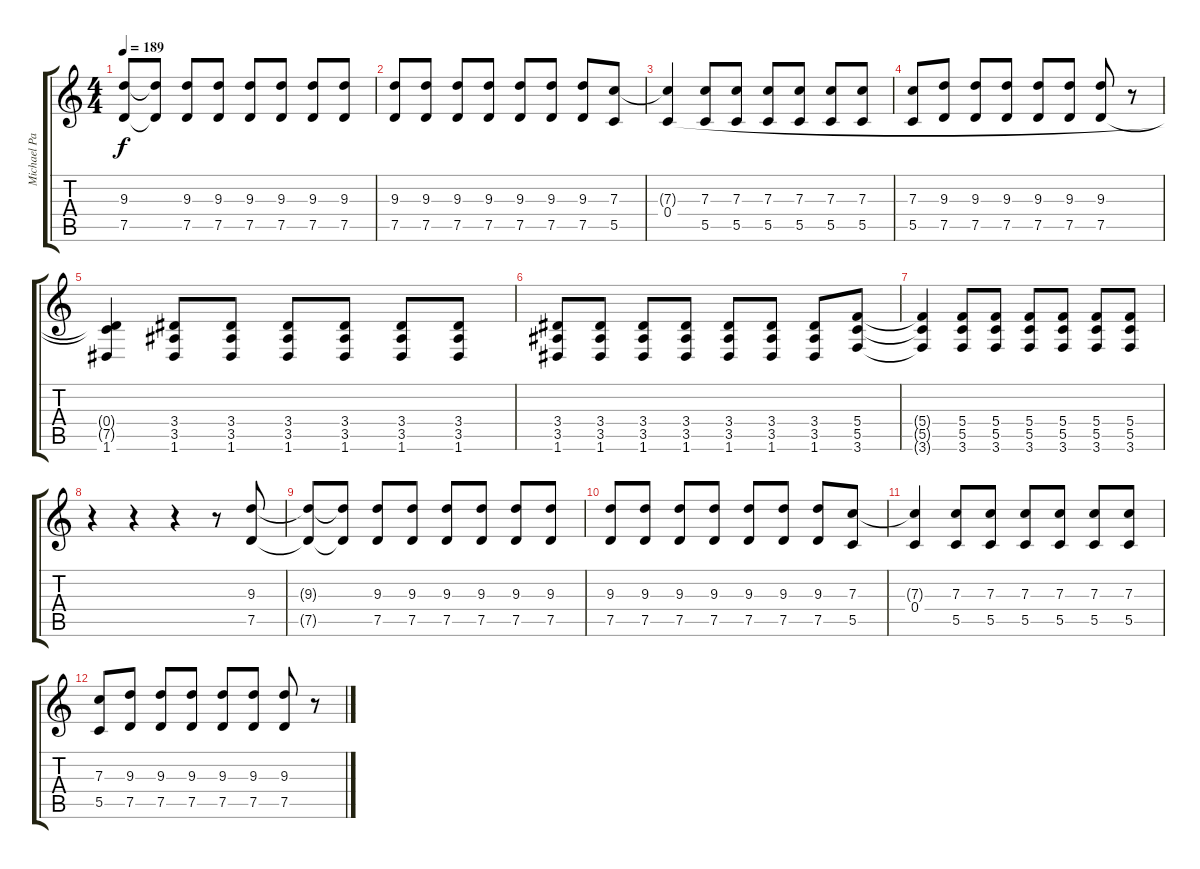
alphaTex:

\track ("Michael Paget " "Michael Pa") {instrument distortionguitar}
\staff {score tabs}
\tuning (D4 A3 F3 C3 G2 D2) {hide}
\ts (4 4)
\tempo 189
\clef g2
\ks c
(9.3{t} 7.5{t}).8{dy f} (9.3{t} 7.5{t}).8 (9.3 7.5).8 (9.3 7.5).8 (9.3 7.5).8 (9.3 7.5).8 (9.3 7.5).8 (9.3 7.5).8 |
(9.3 7.5).8 (9.3 7.5).8 (9.3 7.5).8 (9.3 7.5).8 (9.3 7.5).8 (9.3 7.5).8 (9.3 7.5).8 (7.3 5.5).8 |
(7.3{t} 0.4).4 (7.3 5.5).8 (7.3 5.5).8 (7.3 5.5).8 (7.3 5.5).8 (7.3 5.5).8 (7.3 5.5).8 |
(7.3 5.5).8 (9.3 7.5).8 (9.3 7.5).8 (9.3 7.5).8 (9.3 7.5).8 (9.3 7.5).8 (9.3 7.5).8 r.8 |
(0.4{t} 7.5{t} 1.6).4{volume 2} (3.4 3.5 1.6).8 (3.4 3.5 1.6).8 (3.4 3.5 1.6).8 (3.4 3.5 1.6).8 (3.4 3.5 1.6).8 (3.4 3.5 1.6).8 |
(3.4 3.5 1.6).8 (3.4 3.5 1.6).8 (3.4 3.5 1.6).8 (3.4 3.5 1.6).8 (3.4 3.5 1.6).8 (3.4 3.5 1.6).8 (3.4 3.5 1.6).8 (5.4 5.5 3.6).8 |
(5.4{t} 5.5{t} 3.6{t}).4 (5.4 5.5 3.6).8 (5.4 5.5 3.6).8 (5.4 5.5 3.6).8 (5.4 5.5 3.6).8 (5.4 5.5 3.6).8 (5.4 5.5 3.6).8 |
r.4 r.4 r.4 r.8 (9.3 7.5).8 |
(9.3{t} 7.5{t}).8 (9.3{t} 7.5{t}).8 (9.3 7.5).8 (9.3 7.5).8 (9.3 7.5).8 (9.3 7.5).8 (9.3 7.5).8 (9.3 7.5).8 |
(9.3 7.5).8 (9.3 7.5).8 (9.3 7.5).8 (9.3 7.5).8 (9.3 7.5).8 (9.3 7.5).8 (9.3 7.5).8 (7.3 5.5).8 |
(7.3{t} 0.4).4 (7.3 5.5).8 (7.3 5.5).8 (7.3 5.5).8 (7.3 5.5).8 (7.3 5.5).8 (7.3 5.5).8 |
(7.3 5.5).8 (9.3 7.5).8 (9.3 7.5).8 (9.3 7.5).8 (9.3 7.5).8 (9.3 7.5).8 (9.3 7.5).8 r.8
